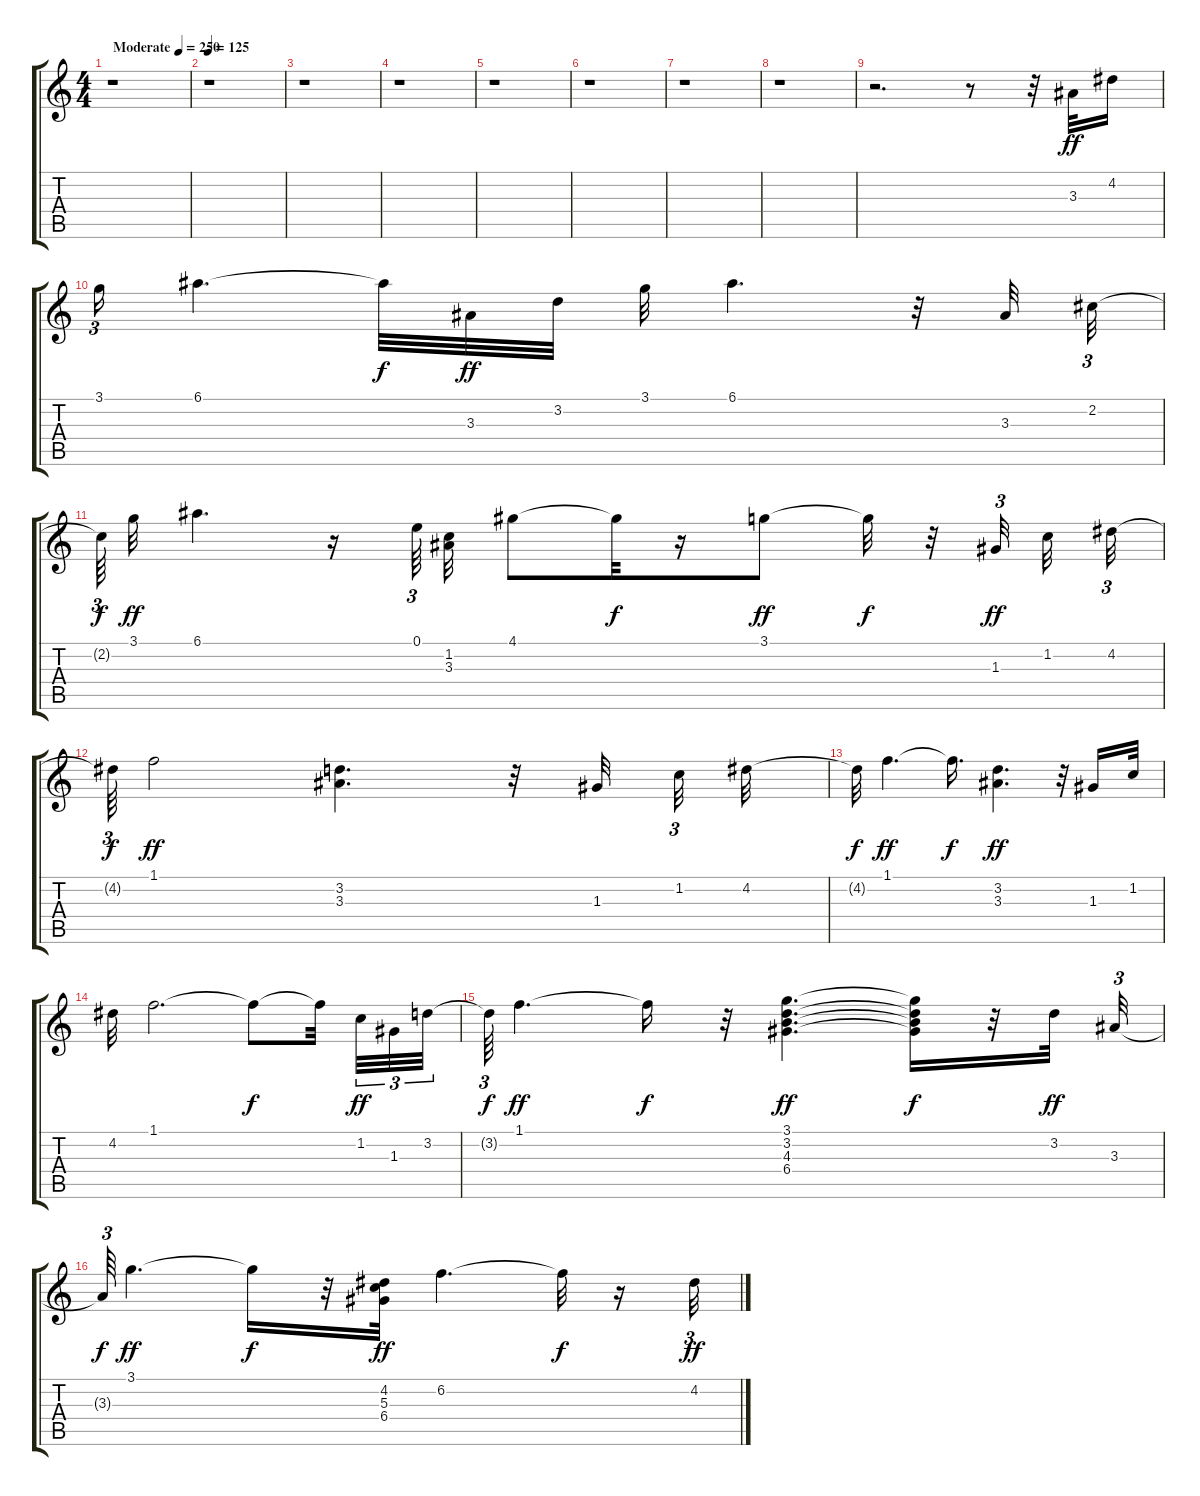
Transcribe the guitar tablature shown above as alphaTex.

\track "" {instrument electricguitarjazz}
\staff {score tabs}
\tuning (E4 B3 G3 D3 A2 E2) {hide}
\ts (4 4)
\tempo (250 "Moderate")
\clef g2
\ks c
r.1{dy ff instrument electricguitarjazz} |
\tempo 125
r.1 |
r.1 |
r.1 |
r.1 |
r.1 |
r.1 |
r.1 |
r.2{d} r.8 r.32 3.3.32 4.2.16 |
3.1.16{tu (3 2)} 6.1.4{d} 6.1{t}.32{dy f} 3.3.32{dy ff} 3.2.32 3.1.32 6.1.4{d} r.32 3.3.32 2.2.32{tu (3 2)} |
2.2{t}.64{tu (3 2) dy f} 3.1.32{dy ff} 6.1.4{d} r.16 0.1.64{tu (3 2)} (1.2 3.3).32 4.1.8 4.1{t}.32{dy f} r.16 3.1.8{dy ff} 3.1{t}.32{dy f} r.32 1.3.32{tu (3 2) dy ff beam splitsecondary} 1.2.32 4.2.32{tu (3 2)} |
4.2{t}.64{tu (3 2) dy f} 1.1.2{dy ff} (3.2 3.3).4{d} r.32 1.3.32{beam splitsecondary} 1.2.32{tu (3 2)} 4.2.32 |
4.2{t}.32{dy f} 1.1.4{d dy ff} 1.1{t}.16{d dy f} (3.2 3.3).4{d dy ff} r.32 1.3.16 1.2.32 |
4.2.32 1.1.2{d} 1.1{t}.8{dy f} 1.1{t}.32{beam splitsecondary} 1.2.32{tu (3 2) dy ff} 1.3.32{tu (3 2)} 3.2.32{tu (3 2)} |
3.2{t}.64{tu (3 2) dy f} 1.1.4{d dy ff} 1.1{t}.16{dy f} r.32 (3.1 3.2 4.3 6.4).4{d dy ff} (3.1{t} 3.2{t} 4.3{t} 6.4{t}).16{dy f} r.32 3.2.32{dy ff} 3.3.32{tu (3 2)} |
3.3{t}.64{tu (3 2) dy f} 3.1.4{d dy ff} 3.1{t}.16{dy f} r.32 (4.2 5.3 6.4).32{dy ff} 6.2.4{d} 6.2{t}.32{dy f} r.16 4.2.32{tu (3 2) dy ff}
